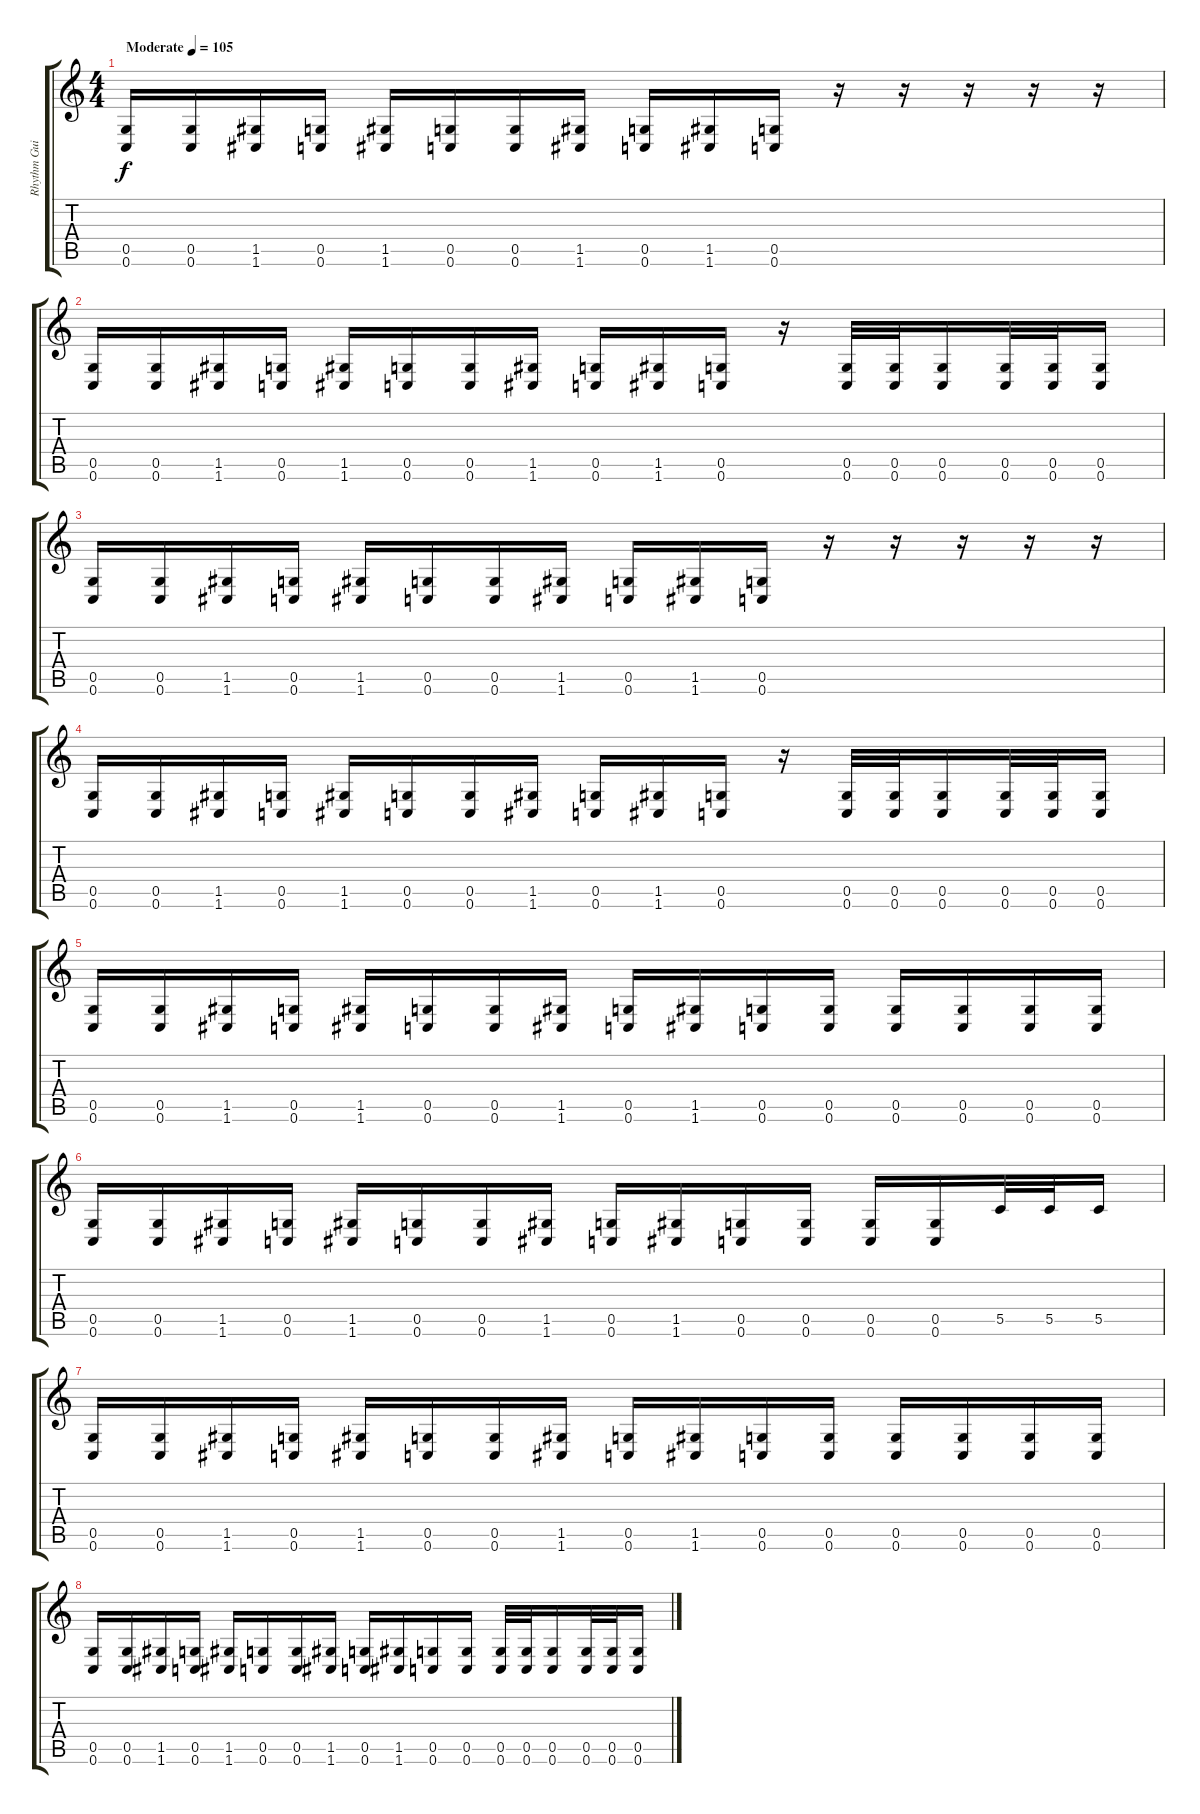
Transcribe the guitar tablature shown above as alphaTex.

\track ("Rhythm Guitar" "Rhythm Gui") {instrument distortionguitar}
\staff {score tabs}
\tuning (D4 A3 F3 C3 G2 C2) {hide}
\ts (4 4)
\tempo (105 "Moderate")
\clef g2
\ks c
(0.5 0.6).16{dy f instrument distortionguitar} (0.5 0.6).16 (1.5 1.6).16 (0.5 0.6).16 (1.5 1.6).16 (0.5 0.6).16 (0.5 0.6).16 (1.5 1.6).16 (0.5 0.6).16 (1.5 1.6).16 (0.5 0.6).16 r.16 r.16 r.16 r.16 r.16 |
(0.5 0.6).16 (0.5 0.6).16 (1.5 1.6).16 (0.5 0.6).16 (1.5 1.6).16 (0.5 0.6).16 (0.5 0.6).16 (1.5 1.6).16 (0.5 0.6).16 (1.5 1.6).16 (0.5 0.6).16 r.16 (0.5 0.6).32 (0.5 0.6).32 (0.5 0.6).16 (0.5 0.6).32 (0.5 0.6).32 (0.5 0.6).16 |
(0.5 0.6).16 (0.5 0.6).16 (1.5 1.6).16 (0.5 0.6).16 (1.5 1.6).16 (0.5 0.6).16 (0.5 0.6).16 (1.5 1.6).16 (0.5 0.6).16 (1.5 1.6).16 (0.5 0.6).16 r.16 r.16 r.16 r.16 r.16 |
(0.5 0.6).16 (0.5 0.6).16 (1.5 1.6).16 (0.5 0.6).16 (1.5 1.6).16 (0.5 0.6).16 (0.5 0.6).16 (1.5 1.6).16 (0.5 0.6).16 (1.5 1.6).16 (0.5 0.6).16 r.16 (0.5 0.6).32 (0.5 0.6).32 (0.5 0.6).16 (0.5 0.6).32 (0.5 0.6).32 (0.5 0.6).16 |
(0.5 0.6).16 (0.5 0.6).16 (1.5 1.6).16 (0.5 0.6).16 (1.5 1.6).16 (0.5 0.6).16 (0.5 0.6).16 (1.5 1.6).16 (0.5 0.6).16 (1.5 1.6).16 (0.5 0.6).16 (0.5 0.6).16 (0.5 0.6).16 (0.5 0.6).16 (0.5 0.6).16 (0.5 0.6).16 |
(0.5 0.6).16 (0.5 0.6).16 (1.5 1.6).16 (0.5 0.6).16 (1.5 1.6).16 (0.5 0.6).16 (0.5 0.6).16 (1.5 1.6).16 (0.5 0.6).16 (1.5 1.6).16 (0.5 0.6).16 (0.5 0.6).16 (0.5 0.6).16 (0.5 0.6).16 5.5.32 5.5.32 5.5.16 |
(0.5 0.6).16 (0.5 0.6).16 (1.5 1.6).16 (0.5 0.6).16 (1.5 1.6).16 (0.5 0.6).16 (0.5 0.6).16 (1.5 1.6).16 (0.5 0.6).16 (1.5 1.6).16 (0.5 0.6).16 (0.5 0.6).16 (0.5 0.6).16 (0.5 0.6).16 (0.5 0.6).16 (0.5 0.6).16 |
(0.5 0.6).16 (0.5 0.6).16 (1.5 1.6).16 (0.5 0.6).16 (1.5 1.6).16 (0.5 0.6).16 (0.5 0.6).16 (1.5 1.6).16 (0.5 0.6).16 (1.5 1.6).16 (0.5 0.6).16 (0.5 0.6).16 (0.5 0.6).32 (0.5 0.6).32 (0.5 0.6).16 (0.5 0.6).32 (0.5 0.6).32 (0.5 0.6).16
